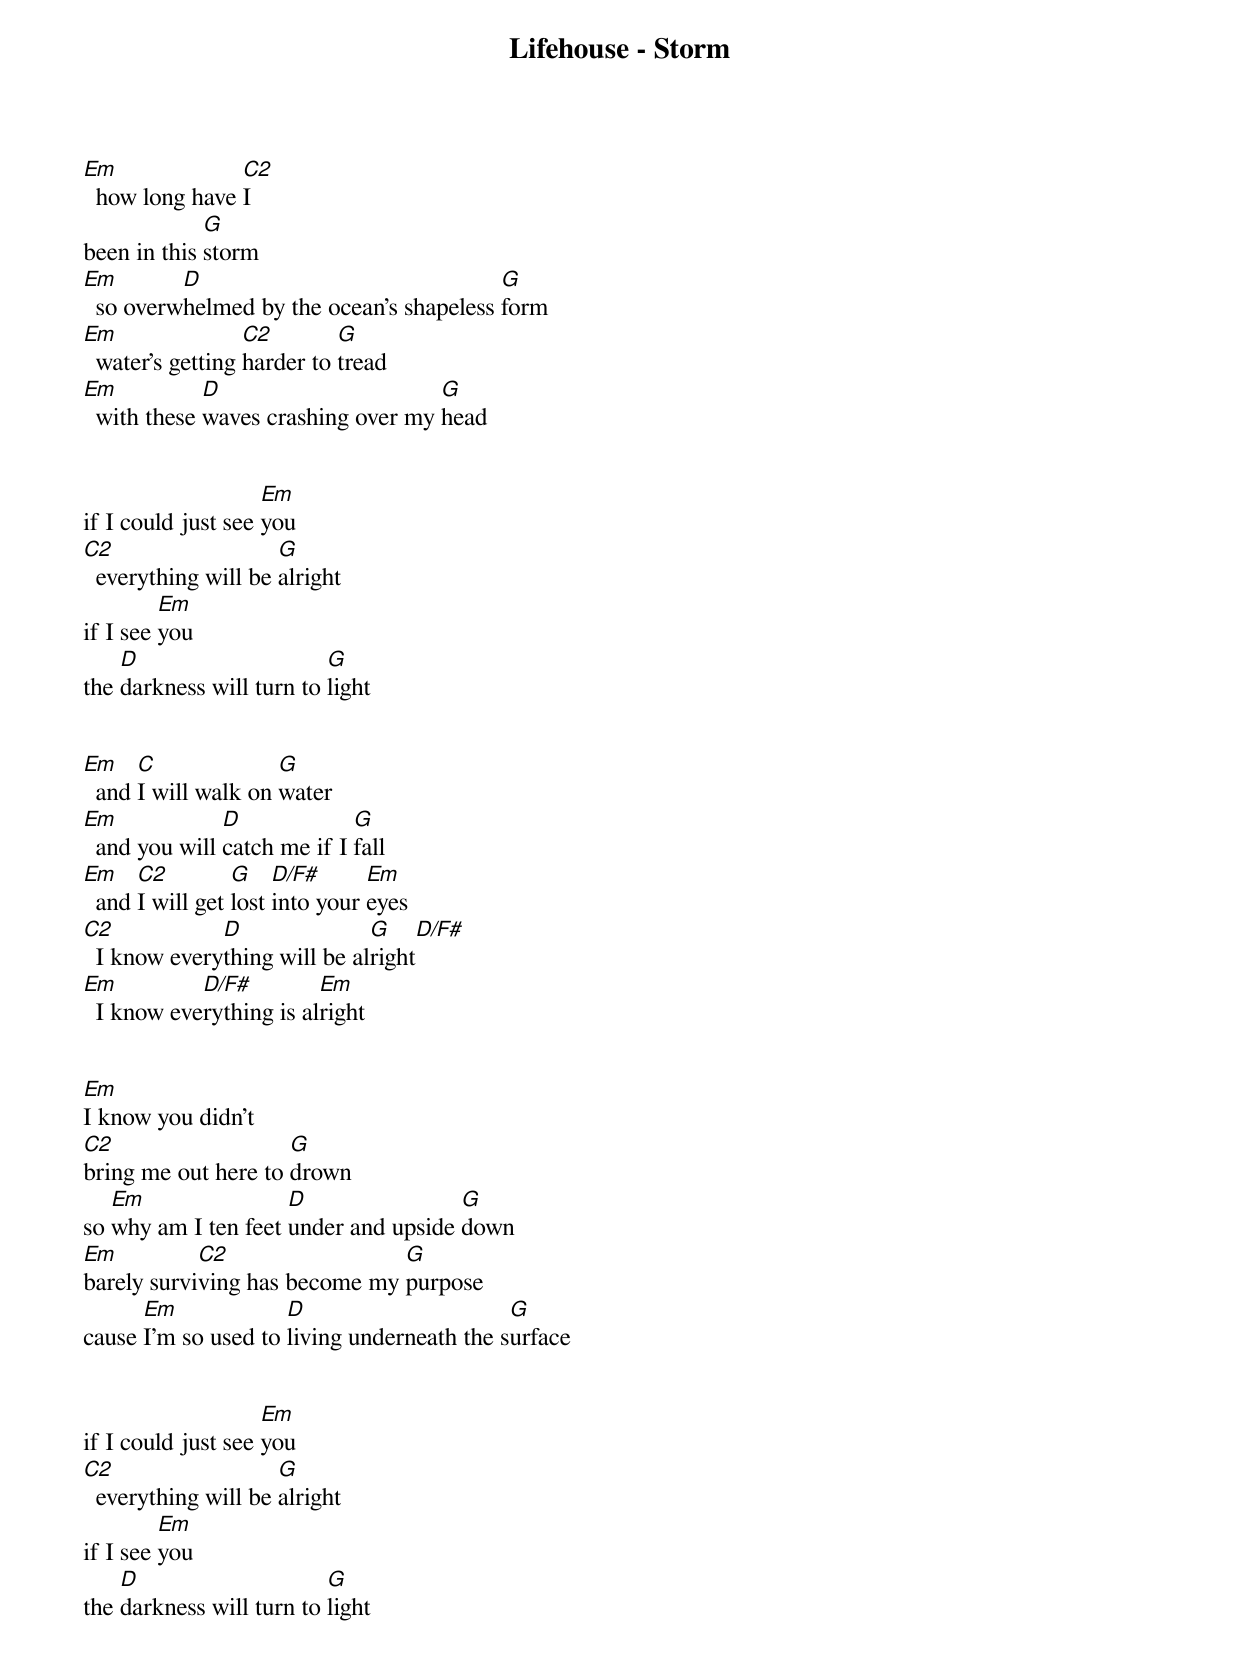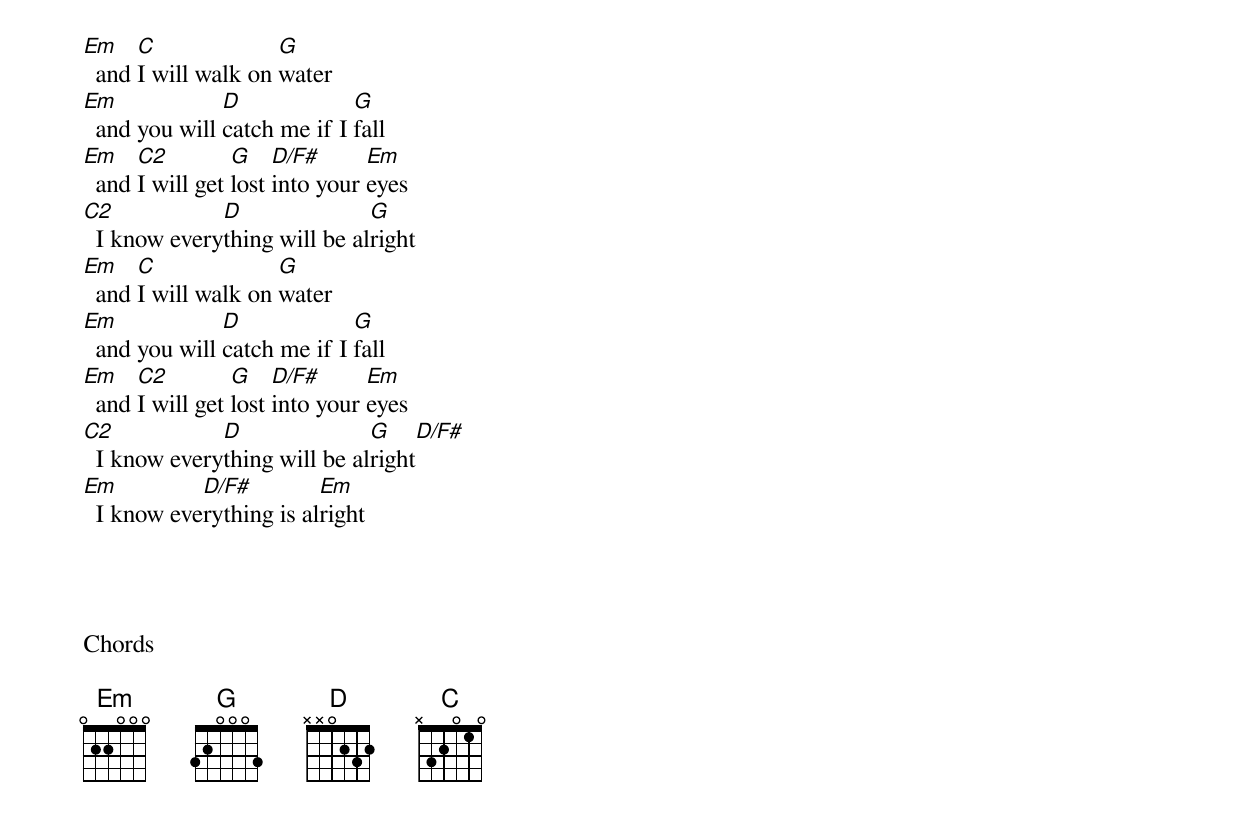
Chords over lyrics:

Lifehouse - Storm

Em              C2
  how long have I
             G
been in this storm
Em        D                               G
  so overwhelmed by the ocean's shapeless form
Em                C2        G
  water's getting harder to tread
Em           D                      G
  with these waves crashing over my head


                    Em
if I could just see you
C2                   G
  everything will be alright
         Em
if I see you
    D                     G
the darkness will turn to light


Em    C              G
  and I will walk on water
Em             D             G
  and you will catch me if I fall
Em    C2         G    D/F#      Em
  and I will get lost into your eyes
C2            D               G     D/F#
  I know everything will be alright
Em          D/F#         Em
  I know everything is alright


Em
I know you didn't
C2                   G
bring me out here to drown
   Em                D                G
so why am I ten feet under and upside down
Em          C2                 G
barely surviving has become my purpose
      Em             D                      G
cause I'm so used to living underneath the surface


                    Em
if I could just see you
C2                   G
  everything will be alright
         Em
if I see you
    D                     G
the darkness will turn to light


Em    C              G
  and I will walk on water
Em             D             G
  and you will catch me if I fall
Em    C2         G    D/F#      Em
  and I will get lost into your eyes
C2            D               G
  I know everything will be alright
Em    C              G
  and I will walk on water
Em             D             G
  and you will catch me if I fall
Em    C2         G    D/F#      Em
  and I will get lost into your eyes
C2            D               G     D/F#
  I know everything will be alright
Em          D/F#         Em
  I know everything is alright




Chords

Em   022030
C2   x32033
D    xx0232
D/F# 2x0232
G    320033
